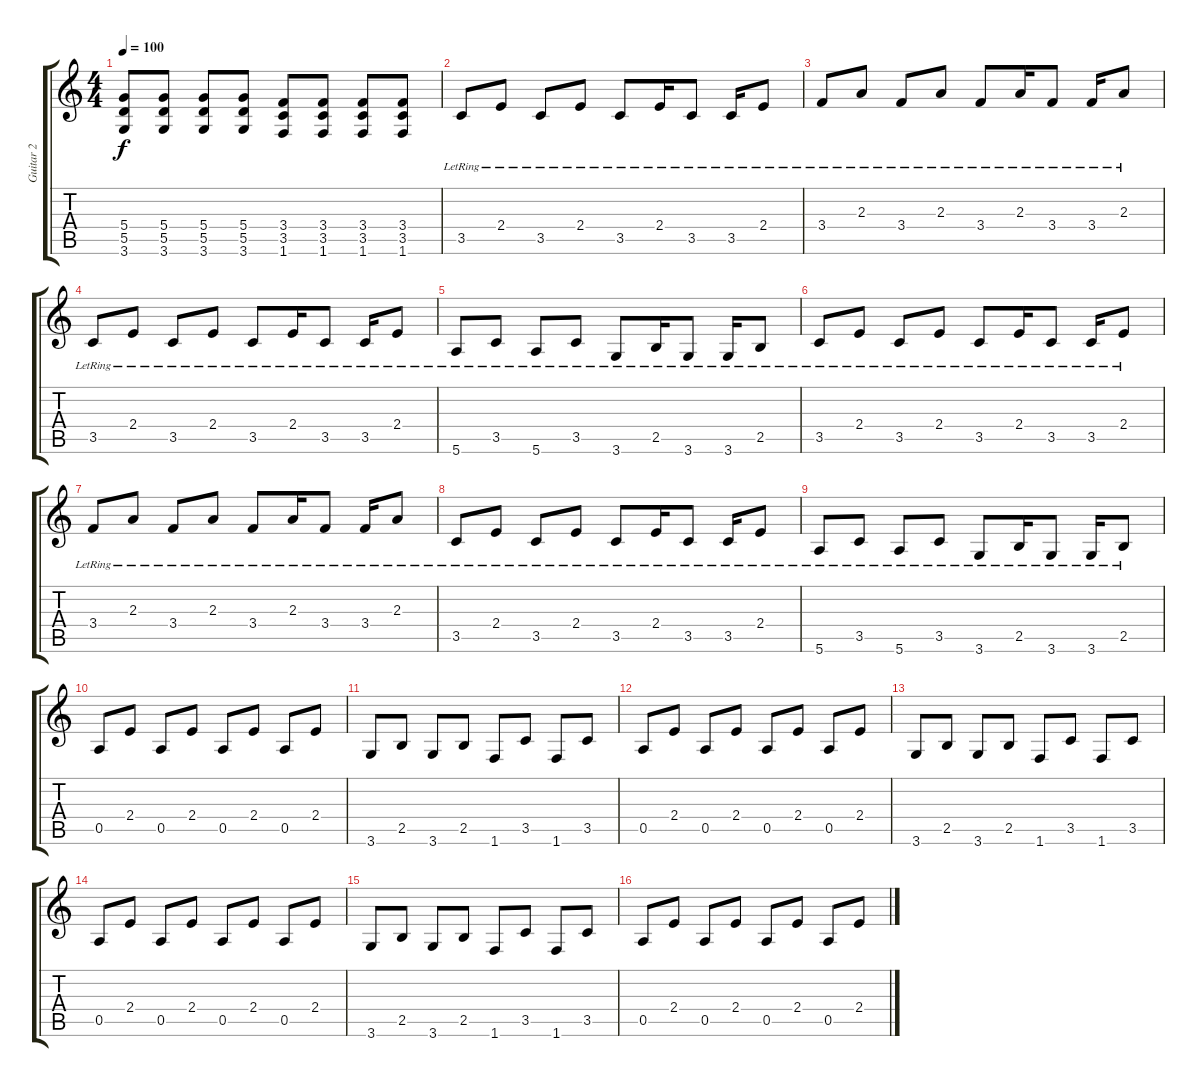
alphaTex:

\track ("Guitar 2" "Guitar 2") {instrument distortionguitar}
\staff {score tabs}
\tuning (E4 B3 G3 D3 A2 E2) {hide}
\ts (4 4)
\tempo 100
\clef g2
\ks c
(5.4 5.5 3.6).8{dy f} (5.4 5.5 3.6).8 (5.4 5.5 3.6).8 (5.4 5.5 3.6).8 (3.4 3.5 1.6).8 (3.4 3.5 1.6).8 (3.4 3.5 1.6).8 (3.4 3.5 1.6).8 |
3.5{lr}.8 2.4{lr}.8 3.5{lr}.8 2.4{lr}.8 3.5{lr}.8 2.4{lr}.16 3.5{lr}.8 3.5{lr}.16 2.4{lr}.8 |
3.4{lr}.8 2.3{lr}.8 3.4{lr}.8 2.3{lr}.8 3.4{lr}.8 2.3{lr}.16 3.4{lr}.8 3.4{lr}.16 2.3{lr}.8 |
3.5{lr}.8 2.4{lr}.8 3.5{lr}.8 2.4{lr}.8 3.5{lr}.8 2.4{lr}.16 3.5{lr}.8 3.5{lr}.16 2.4{lr}.8 |
5.6{lr}.8 3.5{lr}.8 5.6{lr}.8 3.5{lr}.8 3.6{lr}.8 2.5{lr}.16 3.6{lr}.8 3.6{lr}.16 2.5{lr}.8 |
3.5{lr}.8 2.4{lr}.8 3.5{lr}.8 2.4{lr}.8 3.5{lr}.8 2.4{lr}.16 3.5{lr}.8 3.5{lr}.16 2.4{lr}.8 |
3.4{lr}.8 2.3{lr}.8 3.4{lr}.8 2.3{lr}.8 3.4{lr}.8 2.3{lr}.16 3.4{lr}.8 3.4{lr}.16 2.3{lr}.8 |
3.5{lr}.8 2.4{lr}.8 3.5{lr}.8 2.4{lr}.8 3.5{lr}.8 2.4{lr}.16 3.5{lr}.8 3.5{lr}.16 2.4{lr}.8 |
5.6{lr}.8 3.5{lr}.8 5.6{lr}.8 3.5{lr}.8 3.6{lr}.8 2.5{lr}.16 3.6{lr}.8 3.6{lr}.16 2.5{lr}.8 |
0.5.8 2.4.8 0.5.8 2.4.8 0.5.8 2.4.8 0.5.8 2.4.8 |
3.6.8 2.5.8 3.6.8 2.5.8 1.6.8 3.5.8 1.6.8 3.5.8 |
0.5.8 2.4.8 0.5.8 2.4.8 0.5.8 2.4.8 0.5.8 2.4.8 |
3.6.8 2.5.8 3.6.8 2.5.8 1.6.8 3.5.8 1.6.8 3.5.8 |
0.5.8 2.4.8 0.5.8 2.4.8 0.5.8 2.4.8 0.5.8 2.4.8 |
3.6.8 2.5.8 3.6.8 2.5.8 1.6.8 3.5.8 1.6.8 3.5.8 |
0.5.8 2.4.8 0.5.8 2.4.8 0.5.8 2.4.8 0.5.8 2.4.8
